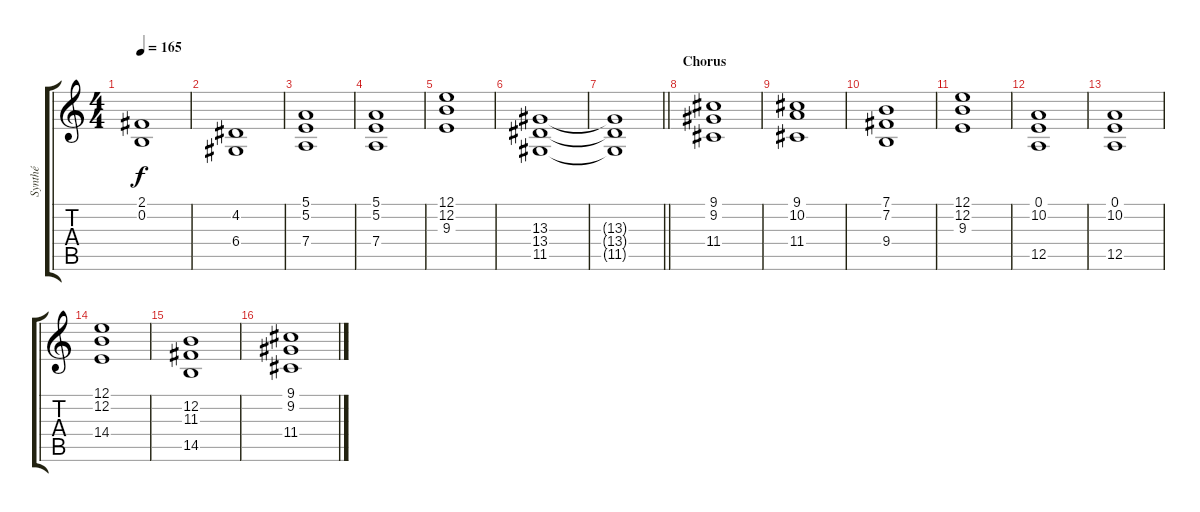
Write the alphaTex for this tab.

\track ("Synthé" "Synthé") {instrument stringensemble1}
\staff {score tabs}
\tuning (E4 B3 G3 D3 A2 E2) {hide}
\ts (4 4)
\tempo 165
\clef g2
\ks c
(2.1 0.2).1{dy f} |
(4.2 6.4).1 |
(5.1 5.2 7.4).1 |
(5.1 5.2 7.4).1 |
(12.1 12.2 9.3).1 |
(13.3 13.4 11.5).1 |
\barLineRight lightlight
(13.3{t} 13.4{t} 11.5{t}).1 |
\section ("" "Chorus")
(9.1 9.2 11.4).1{volume 11 balance 8} |
(9.1 10.2 11.4).1 |
(7.1 7.2 9.4).1 |
(12.1 12.2 9.3).1 |
(0.1 10.2 12.5).1 |
(0.1 10.2 12.5).1 |
(12.1 12.2 14.4).1 |
(12.2 11.3 14.5).1 |
(9.1 9.2 11.4).1
